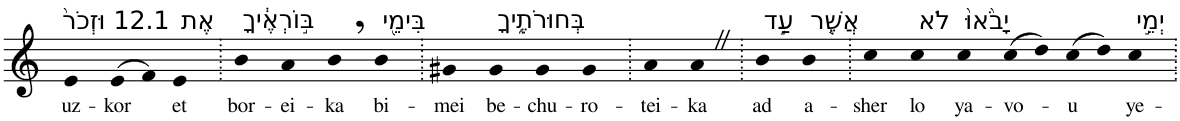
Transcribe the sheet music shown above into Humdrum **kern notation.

**kern	**text
*part1	*part1
*staff1	*staff1
*I"Piano	*
*I'Pno	*
*clefG2	*
*k[]	*
=1	=1
!LO:TX:a:t=12.1 וּזְכֹר֙	!
!	!LO:LY:b
4e	uz-
!	!LO:LY:b
(>8e	-kor
8f)	.
!LO:TX:a:t=אֶת	!
!	!LO:LY:b
4e	et
=2.	=2.
!LO:TX:a:t=בּ֣וֹרְאֶ֔יךָ	!
!	!LO:LY:b
4b	bor-
!	!LO:LY:b
4a	-ei-
!	!LO:LY:b
4b,	-ka
!LO:TX:a:t=בִּימֵ֖י	!
!	!LO:LY:b
4b	bi-
=3.	=3.
!	!LO:LY:b
4g#X	-mei
!LO:TX:a:t=בְּחוּרֹתֶ֑יךָ	!
!	!LO:LY:b
4g#	be-
!	!LO:LY:b
4g#	-chu-
!	!LO:LY:b
4g#	-ro-
=4.	=4.
!	!LO:LY:b
4a	-tei-
!	!LO:LY:b
4aZ	-ka
=5.	=5.
!LO:TX:a:t=עַ֣ד	!
!	!LO:LY:b
4b	ad
!LO:TX:a:t=אֲשֶׁ֤ר	!
!	!LO:LY:b
4b	a-
=6.	=6.
!	!LO:LY:b
4cc	-sher
!LO:TX:a:t=לֹא	!
!	!LO:LY:b
4cc	lo
!LO:TX:a:t=יָבֹ֙אוּ֙	!
!	!LO:LY:b
4cc	ya-
!	!LO:LY:b
(>8cc	-vo-
8dd)	.
!	!LO:LY:b
(>8cc	-u
8dd)	.
!LO:TX:a:t=יְמֵ֣י	!
!	!LO:LY:b
4cc	ye-
=.	=.
*-	*-
